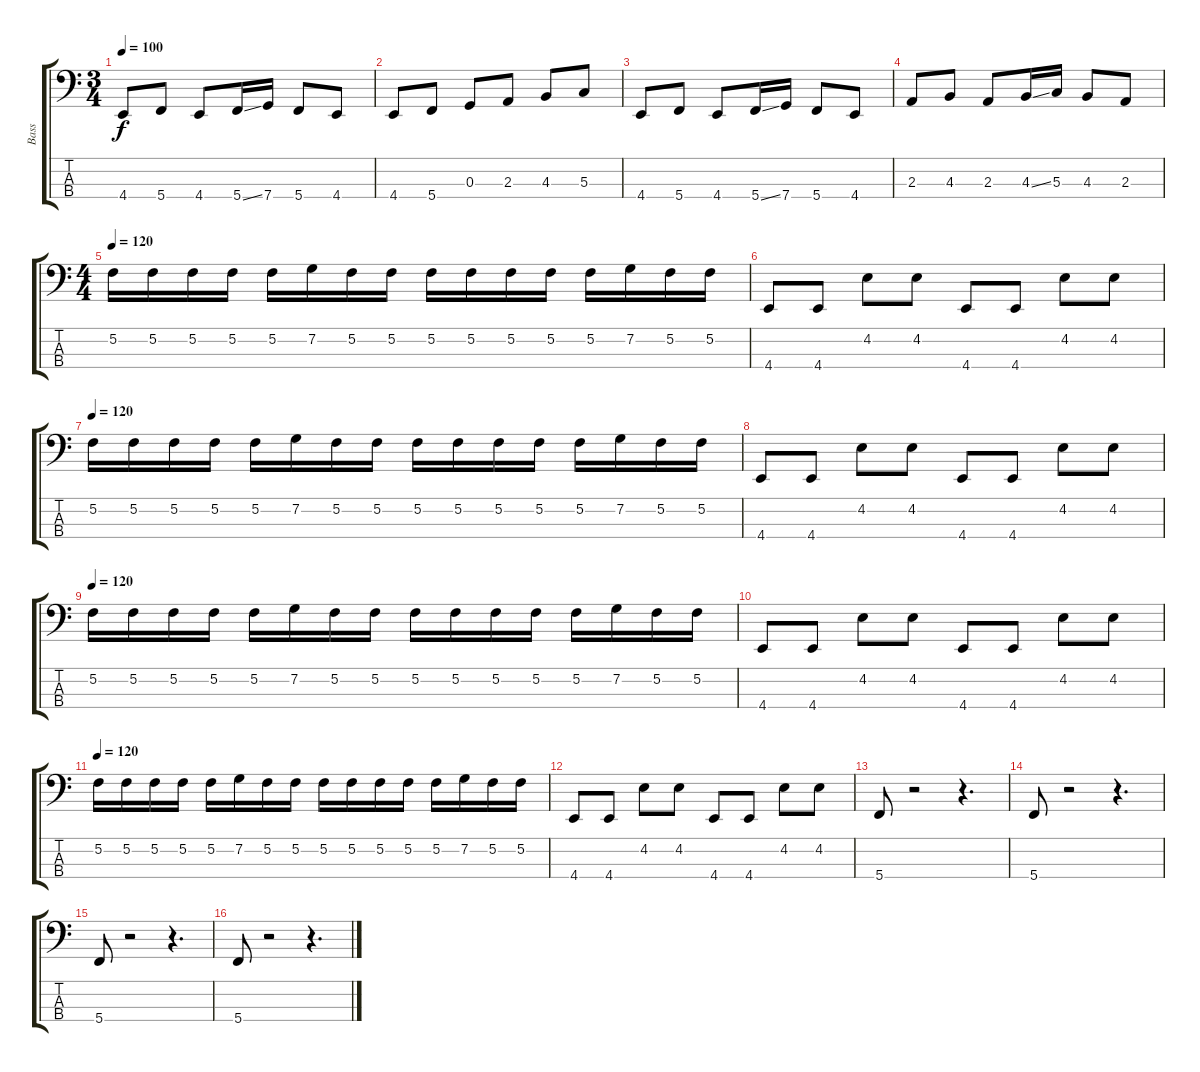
\track ("Bass" "Bass") {instrument slapbass2}
\staff {score tabs}
\tuning (F2 C2 G1 C1) {hide}
\ts (3 4)
\tempo 100
\clef f4
\ks c
4.4.8{dy f} 5.4.8 4.4.8 5.4{ss}.16 7.4.16 5.4.8 4.4.8 |
4.4.8 5.4.8 0.3.8 2.3.8 4.3.8 5.3.8 |
4.4.8 5.4.8 4.4.8 5.4{ss}.16 7.4.16 5.4.8 4.4.8 |
2.3.8 4.3.8 2.3.8 4.3{ss}.16 5.3.16 4.3.8 2.3.8 |
\ts (4 4)
\tempo 120
5.2.16 5.2.16 5.2.16 5.2.16 5.2.16 7.2.16 5.2.16 5.2.16 5.2.16 5.2.16 5.2.16 5.2.16 5.2.16 7.2.16 5.2.16 5.2.16 |
4.4.8 4.4.8 4.2.8 4.2.8 4.4.8 4.4.8 4.2.8 4.2.8 |
\tempo 120
5.2.16 5.2.16 5.2.16 5.2.16 5.2.16 7.2.16 5.2.16 5.2.16 5.2.16 5.2.16 5.2.16 5.2.16 5.2.16 7.2.16 5.2.16 5.2.16 |
4.4.8 4.4.8 4.2.8 4.2.8 4.4.8 4.4.8 4.2.8 4.2.8 |
\tempo 120
5.2.16 5.2.16 5.2.16 5.2.16 5.2.16 7.2.16 5.2.16 5.2.16 5.2.16 5.2.16 5.2.16 5.2.16 5.2.16 7.2.16 5.2.16 5.2.16 |
4.4.8 4.4.8 4.2.8 4.2.8 4.4.8 4.4.8 4.2.8 4.2.8 |
\tempo 120
5.2.16 5.2.16 5.2.16 5.2.16 5.2.16 7.2.16 5.2.16 5.2.16 5.2.16 5.2.16 5.2.16 5.2.16 5.2.16 7.2.16 5.2.16 5.2.16 |
4.4.8 4.4.8 4.2.8 4.2.8 4.4.8 4.4.8 4.2.8 4.2.8 |
5.4.8 r.2 r.4{d} |
5.4.8 r.2 r.4{d} |
5.4.8 r.2 r.4{d} |
5.4.8 r.2 r.4{d}
